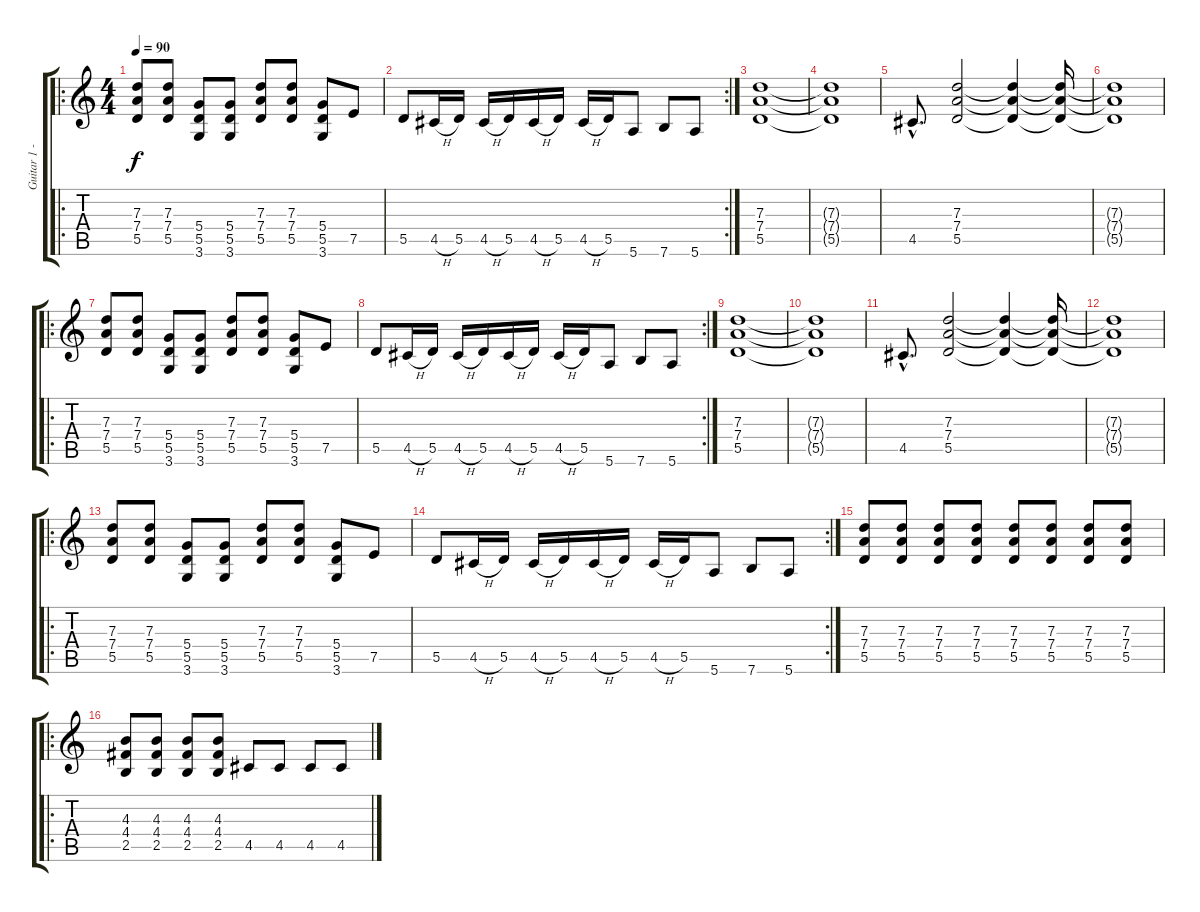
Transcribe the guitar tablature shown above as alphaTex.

\track ("Guitar 1 - Erik" "Guitar 1 -") {instrument distortionguitar}
\staff {score tabs}
\tuning (E4 B3 G3 D3 A2 E2) {hide}
\ro
\ts (4 4)
\tempo 90
\clef g2
\ks c
(7.3 7.4 5.5).8{dy f instrument distortionguitar} (7.3 7.4 5.5).8 (5.4 5.5 3.6).8 (5.4 5.5 3.6).8 (7.3 7.4 5.5).8 (7.3 7.4 5.5).8 (5.4 5.5 3.6).8 7.5.8 |
\rc 2
5.5.8 4.5{h}.16 5.5.16 4.5{h}.16 5.5.16 4.5{h}.16 5.5.16 4.5{h}.16 5.5.16 5.6.8 7.6.8 5.6.8 |
(7.3 7.4 5.5).1 |
(7.3{t} 7.4{t} 5.5{t}).1 |
4.5{hac}.8{d} (7.3 7.4 5.5).2 (7.3{t} 7.4{t} 5.5{t}).4 (7.3{t} 7.4{t} 5.5{t}).16 |
(7.3{t} 7.4{t} 5.5{t}).1 |
\ro
(7.3 7.4 5.5).8 (7.3 7.4 5.5).8 (5.4 5.5 3.6).8 (5.4 5.5 3.6).8 (7.3 7.4 5.5).8 (7.3 7.4 5.5).8 (5.4 5.5 3.6).8 7.5.8 |
\rc 2
5.5.8 4.5{h}.16 5.5.16 4.5{h}.16 5.5.16 4.5{h}.16 5.5.16 4.5{h}.16 5.5.16 5.6.8 7.6.8 5.6.8 |
(7.3 7.4 5.5).1 |
(7.3{t} 7.4{t} 5.5{t}).1 |
4.5{hac}.8{d} (7.3 7.4 5.5).2 (7.3{t} 7.4{t} 5.5{t}).4 (7.3{t} 7.4{t} 5.5{t}).16 |
(7.3{t} 7.4{t} 5.5{t}).1 |
\ro
(7.3 7.4 5.5).8 (7.3 7.4 5.5).8 (5.4 5.5 3.6).8 (5.4 5.5 3.6).8 (7.3 7.4 5.5).8 (7.3 7.4 5.5).8 (5.4 5.5 3.6).8 7.5.8 |
\rc 2
5.5.8 4.5{h}.16 5.5.16 4.5{h}.16 5.5.16 4.5{h}.16 5.5.16 4.5{h}.16 5.5.16 5.6.8 7.6.8 5.6.8 |
(7.3 7.4 5.5).8 (7.3 7.4 5.5).8 (7.3 7.4 5.5).8 (7.3 7.4 5.5).8 (7.3 7.4 5.5).8 (7.3 7.4 5.5).8 (7.3 7.4 5.5).8 (7.3 7.4 5.5).8 |
\ro
(4.3 4.4 2.5).8 (4.3 4.4 2.5).8 (4.3 4.4 2.5).8 (4.3 4.4 2.5).8 4.5.8 4.5.8 4.5.8 4.5.8
